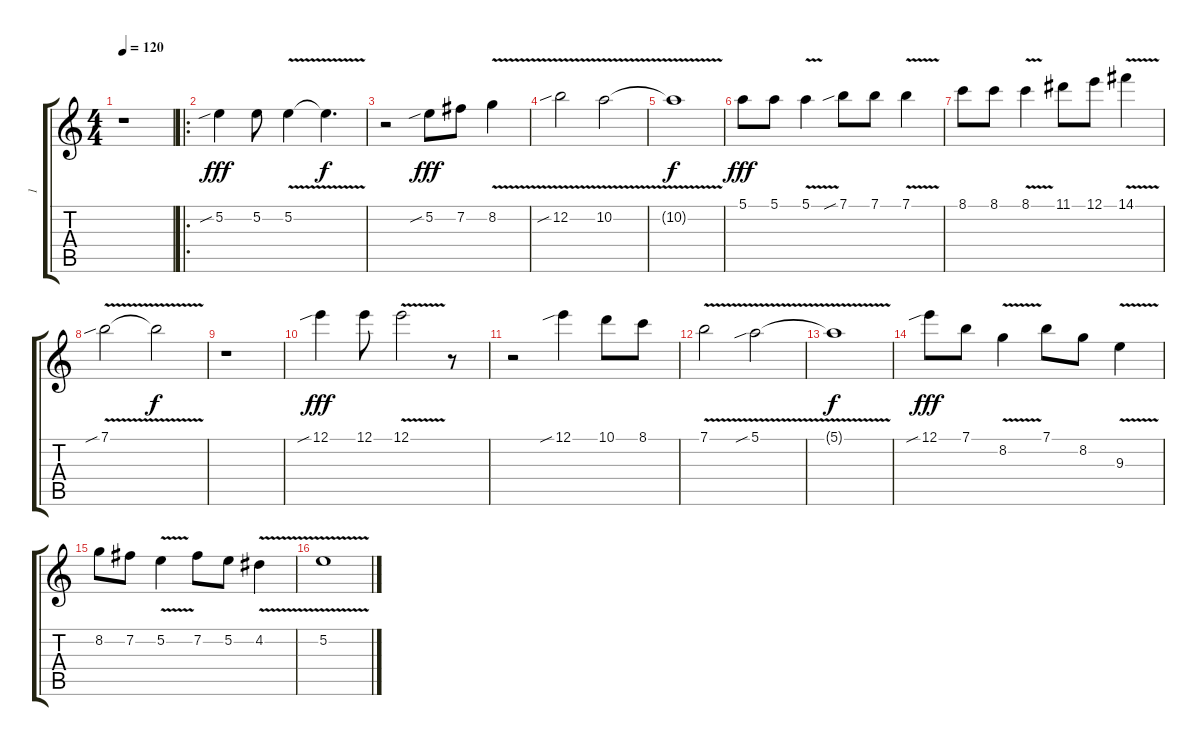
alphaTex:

\track ("1" "1") {instrument electricguitarclean}
\staff {score tabs}
\tuning (E4 B3 G3 D3 A2 E2) {hide}
\ts (4 4)
\tempo 120
\clef g2
\ks c
r.1{dy fff instrument electricguitarclean} |
\ro
5.2{sib}.4 5.2.8 5.2{v}.4 5.2{t}.4{d dy f} |
r.2 5.2{sib}.8{dy fff} 7.2.8 8.2{v}.4 |
12.2{v sib}.2 10.2{v}.2 |
10.2{t}.1{dy f} |
5.1.8{dy fff} 5.1.8 5.1{v}.4 7.1{sib}.8 7.1.8 7.1{v}.4 |
8.1.8 8.1.8 8.1{v}.4 11.1.8 12.1.8 14.1{v}.4 |
7.1{v sib}.2 7.1{t}.2{dy f} |
r.1 |
12.1{sib}.4{dy fff} 12.1.8 12.1{v}.2 r.8 |
r.2 12.1{sib}.4 10.1.8 8.1.8 |
7.1{v}.2 5.1{v sib}.2 |
5.1{t}.1{dy f} |
12.1{sib}.8{dy fff} 7.1.8 8.2{v}.4 7.1.8 8.2.8 9.3{v}.4 |
8.2.8 7.2.8 5.2{v}.4 7.2.8 5.2.8 4.2{v}.4 |
5.2{v}.1
